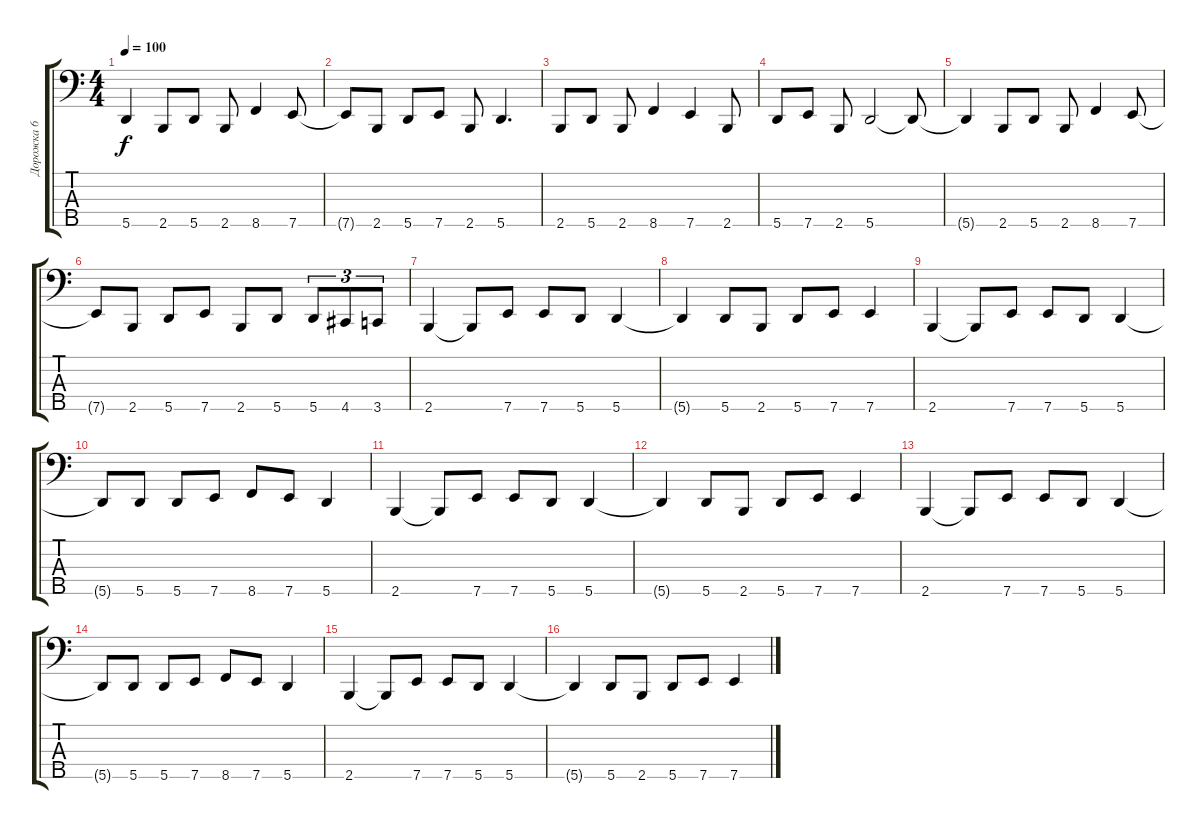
\track ("Дорожка 6" "Дорожка 6") {instrument electricbasspick}
\staff {score tabs}
\tuning (F2 C2 G1 D1 A0) {hide}
\ts (4 4)
\tempo 100
\clef f4
\ks c
5.5{t}.4{dy f} 2.5.8 5.5.8 2.5.8 8.5.4 7.5.8 |
7.5{t}.8 2.5.8 5.5.8 7.5.8 2.5.8 5.5.4{d} |
2.5.8 5.5.8 2.5.8 8.5.4 7.5.4 2.5.8 |
5.5.8 7.5.8 2.5.8 5.5.2 5.5{t}.8 |
5.5{t}.4 2.5.8 5.5.8 2.5.8 8.5.4 7.5.8 |
7.5{t}.8 2.5.8 5.5.8 7.5.8 2.5.8 5.5.8 5.5.8{tu (3 2)} 4.5.8{tu (3 2)} 3.5.8{tu (3 2)} |
2.5.4 2.5{t}.8 7.5.8 7.5.8 5.5.8 5.5.4 |
5.5{t}.4 5.5.8 2.5.8 5.5.8 7.5.8 7.5.4 |
2.5.4 2.5{t}.8 7.5.8 7.5.8 5.5.8 5.5.4 |
5.5{t}.8 5.5.8 5.5.8 7.5.8 8.5.8 7.5.8 5.5.4 |
2.5.4 2.5{t}.8 7.5.8 7.5.8 5.5.8 5.5.4 |
5.5{t}.4 5.5.8 2.5.8 5.5.8 7.5.8 7.5.4 |
2.5.4 2.5{t}.8 7.5.8 7.5.8 5.5.8 5.5.4 |
5.5{t}.8 5.5.8 5.5.8 7.5.8 8.5.8 7.5.8 5.5.4 |
2.5.4 2.5{t}.8 7.5.8 7.5.8 5.5.8 5.5.4 |
5.5{t}.4 5.5.8 2.5.8 5.5.8 7.5.8 7.5.4
